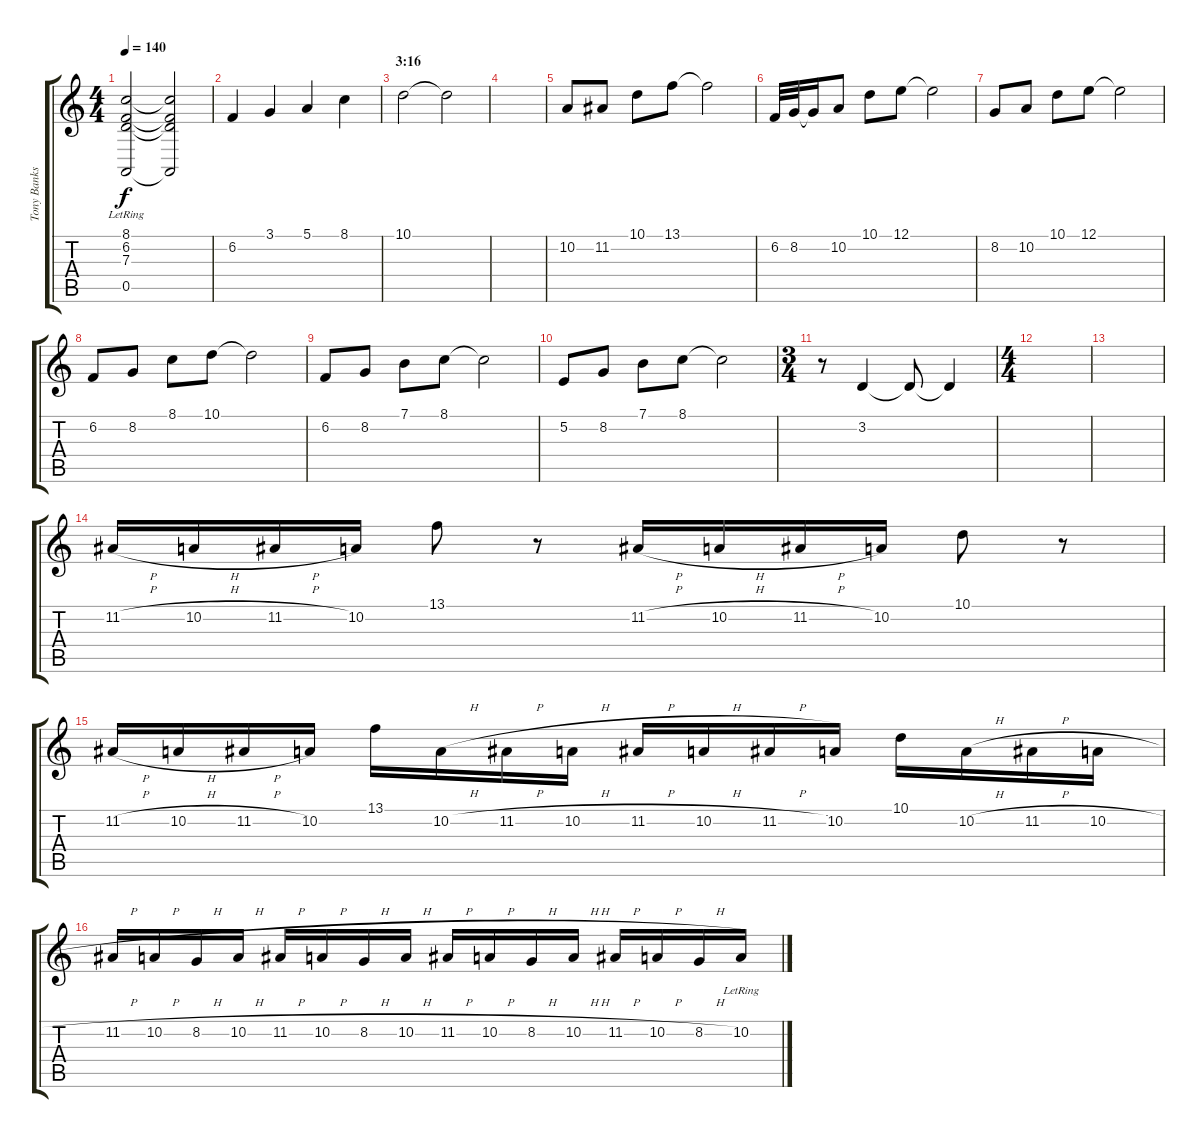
\track ("Tony Banks (electric piano)" "Tony Banks") {instrument electricpiano2}
\staff {score tabs}
\tuning (E4 B3 G3 D3 A2 C2) {hide}
\ts (4 4)
\tempo 140
\clef g2
\ks c
(8.1 6.2 7.3 0.5{lr}).2{dy f} (8.1{t} 6.2{t} 7.3{t} 0.5{t}).2 |
6.2.4 3.1.4 5.1.4 8.1.4 |
\section ("" "3:16")
10.1.2 10.1{t}.2 |
|
10.2.8 11.2.8 10.1.8 13.1.8 13.1{t}.2 |
6.2.32 8.2.32 8.2{t}.16 10.2.8 10.1.8 12.1.8 12.1{t}.2 |
8.2.8 10.2.8 10.1.8 12.1.8 12.1{t}.2 |
6.2.8 8.2.8 8.1.8 10.1.8 10.1{t}.2 |
6.2.8 8.2.8 7.1.8 8.1.8 8.1{t}.2 |
5.2.8 8.2.8 7.1.8 8.1.8 8.1{t}.2 |
\ts (3 4)
r.8 3.2.4 3.2{t}.8 3.2{t}.4 |
\ts (4 4)
|
|
11.2{h}.16 10.2{h}.16 11.2{h}.16 10.2.16 13.1.8 r.8 11.2{h}.16 10.2{h}.16 11.2{h}.16 10.2.16 10.1.8 r.8 |
11.2{h}.16 10.2{h}.16 11.2{h}.16 10.2.16 13.1.16 10.2{h}.16 11.2{h}.16 10.2{h}.16 11.2{h}.16 10.2{h}.16 11.2{h}.16 10.2.16 10.1.16 10.2{h}.16 11.2{h}.16 10.2{h}.16 |
11.2{h}.16 10.2{h}.16 8.2{h}.16 10.2{h}.16 11.2{h}.16 10.2{h}.16 8.2{h}.16 10.2{h}.16 11.2{h}.16 10.2{h}.16 8.2{h}.16 10.2{h}.16 11.2{h}.16 10.2{h}.16 8.2{h}.16 10.2{lr}.16
